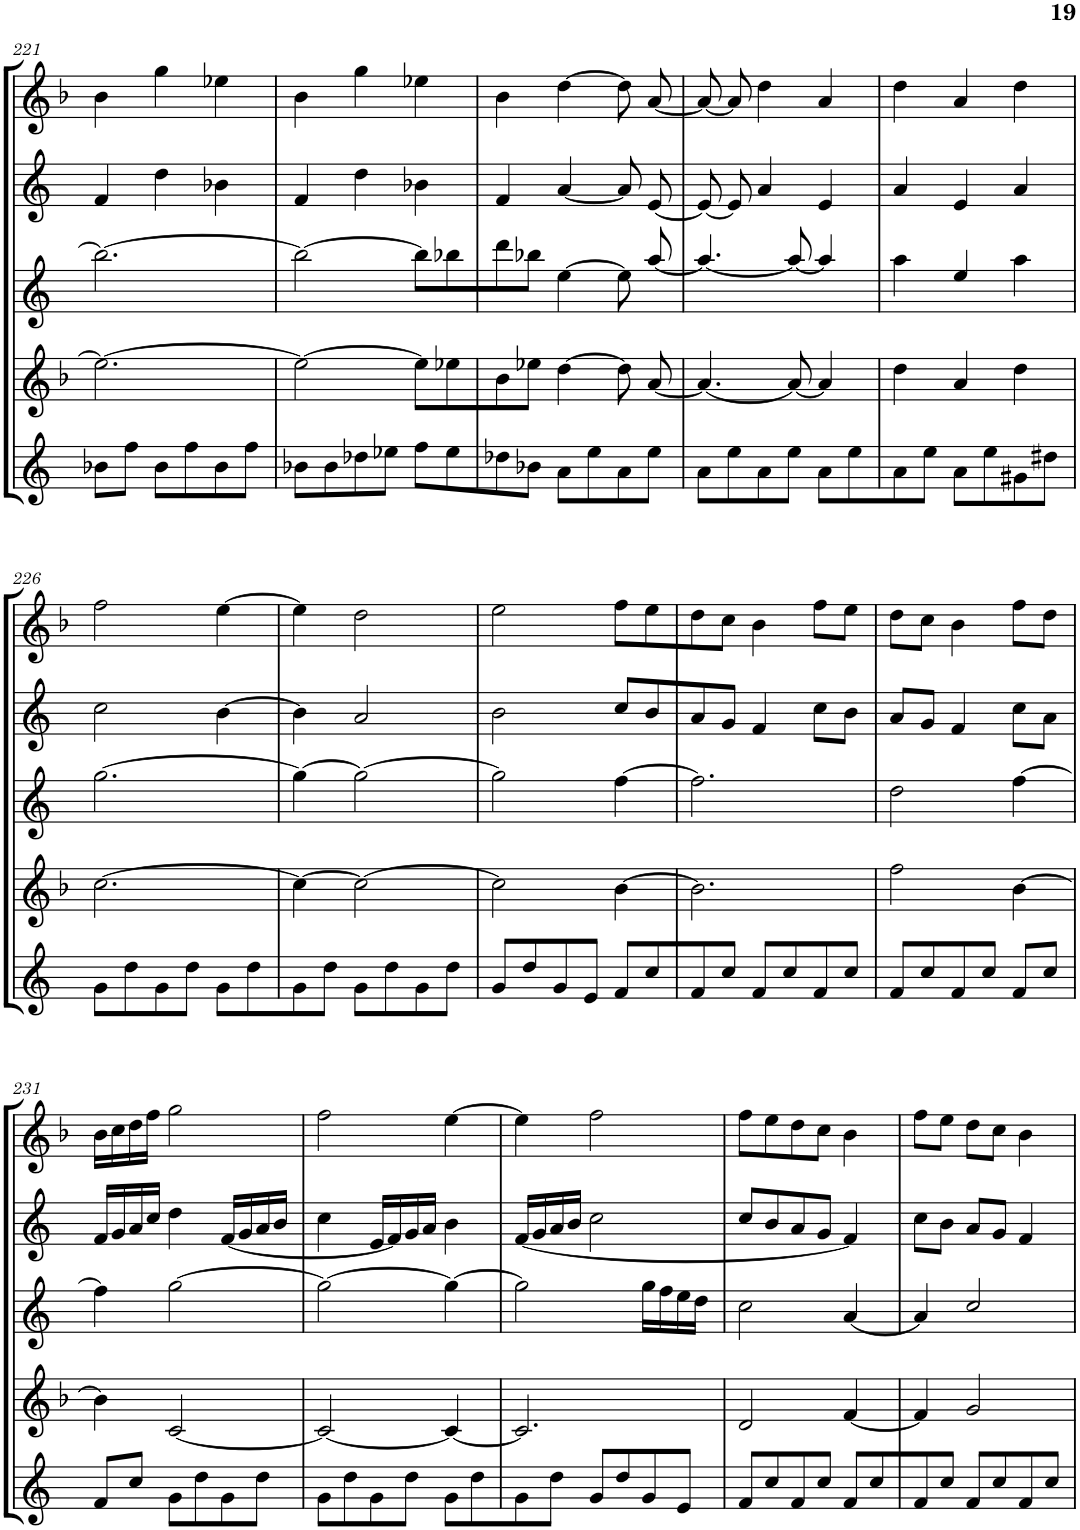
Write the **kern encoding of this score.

**kern	**kern	**kern	**kern	**kern
*part5	*part4	*part3	*part2	*part1
*staff5	*staff4	*staff3	*staff2	*staff1
*I"Baritone Saxophone	*I"Tenor Saxophone	*I"Alto Saxophone	*I"Alto Saxophone	*I"Soprano Saxophone
*I'Bar Sax	*I'T Sax	*I'A Sax	*I'A Sax	*I'S Sax
!!LO:PB:g=z
*clefG2	*clefG2	*clefG2	*clefG2	*clefG2
*Trd12c21	*Trd8c14	*Trd5c9	*Trd5c9	*Trd1c2
*k[]	*k[b-]	*k[]	*k[]	*k[b-]
*M3/4	*M3/4	*M3/4	*M3/4	*M3/4
=221	=221	=221	=221	=221
8b-X\L	2.ee-\_	2.bb-\_	4f/	4b-\
8ff\J	.	.	.	.
8b-\L	.	.	4dd\	4gg\
8ff\	.	.	.	.
8b-\	.	.	4b-X\	4ee-X\
8ff\J	.	.	.	.
=222	=222	=222	=222	=222
8b-X\L	2ee-\_	2bb-\_	4f/	4b-\
8b-\	.	.	.	.
8dd-X\	.	.	4dd\	4gg\
8ee-X\J	.	.	.	.
8ff\L	8ee-\L]	8bb-\L]	4b-X\	4ee-X\
8ee-\	8ee-X\	8bb-X\	.	.
=223	=223	=223	=223	=223
8dd-X\	8b-\	8ddd\	4f/	4b-\
8b-X\J	8ee-X\J	8bb-X\J	.	.
8a\L	[4dd\	[4ee\	[4a/	[4dd\
8ee\	.	.	.	.
8a\	8dd\]	8ee\]	8a/]	8dd\]
8ee\J	[8a/	[8aa/	[8e/	[8a/
=224	=224	=224	=224	=224
8a\L	4.a/_	4.aa/_	8e/_	8a/_
8ee\	.	.	8e/]	8a/]
8a\	.	.	4a/	4dd\
8ee\J	8a/_	8aa/_	.	.
8a\L	4a/]	4aa/]	4e/	4a/
8ee\	.	.	.	.
=225	=225	=225	=225	=225
8a\	4dd\	4aa\	4a/	4dd\
8ee\J	.	.	.	.
8a\L	4a/	4ee/	4e/	4a/
8ee\	.	.	.	.
8g#X\	4dd\	4aa\	4a/	4dd\
8dd#X\J	.	.	.	.
!!LO:LB:g=z
=226	=226	=226	=226	=226
8g\L	[2.cc\	[2.gg\	2cc\	2ff\
8dd\	.	.	.	.
8g\	.	.	.	.
8dd\J	.	.	.	.
8g\L	.	.	[4b\	[4ee\
8dd\	.	.	.	.
=227	=227	=227	=227	=227
8g\	4cc\_	4gg\_	4b\]	4ee\]
8dd\J	.	.	.	.
8g\L	2cc\_	2gg\_	2a/	2dd\
8dd\	.	.	.	.
8g\	.	.	.	.
8dd\J	.	.	.	.
=228	=228	=228	=228	=228
8g/L	2cc\]	2gg\]	2b\	2ee\
8dd/	.	.	.	.
8g/	.	.	.	.
8e/J	.	.	.	.
8f/L	[4b-\	[4ff\	8cc/L	8ff\L
8cc/	.	.	8b/	8ee\
=229	=229	=229	=229	=229
8f/	2.b-\]	2.ff\]	8a/	8dd\
8cc/J	.	.	8g/J	8cc\J
8f/L	.	.	4f/	4b-\
8cc/	.	.	.	.
8f/	.	.	8cc\L	8ff\L
8cc/J	.	.	8b\J	8ee\J
=230	=230	=230	=230	=230
8f/L	2ff\	2dd\	8a/L	8dd\L
8cc/	.	.	8g/J	8cc\J
8f/	.	.	4f/	4b-\
8cc/J	.	.	.	.
8f/L	[4b-\	[4ff\	8cc\L	8ff\L
8cc/J	.	.	8a\J	8dd\J
!!LO:LB:g=z
=231	=231	=231	=231	=231
8f/L	4b-\]	4ff\]	16f/LL	16b-\LL
.	.	.	16g/	16cc\
8cc/J	.	.	16a/	16dd\
.	.	.	16cc/JJ	16ff\JJ
8g\L	[2c/	[2gg\	4dd\	2gg\
8dd\	.	.	.	.
8g\	.	.	[16f/LL	.
.	.	.	16g/	.
8dd\J	.	.	16a/	.
.	.	.	16b/JJ	.
=232	=232	=232	=232	=232
8g\L	2c/_	2gg\_	4cc\	2ff\
8dd\	.	.	.	.
8g\	.	.	16e/LL	.
.	.	.	16f/]	.
8dd\J	.	.	16g/	.
.	.	.	16a/JJ	.
8g\L	4c/_	4gg\_	4b\	[4ee\
8dd\	.	.	.	.
=233	=233	=233	=233	=233
8g\	2.c/]	2gg\]	[16f/LL	4ee\]
.	.	.	16g/	.
8dd\J	.	.	16a/	.
.	.	.	16b/JJ	.
8g/L	.	.	2cc\	2ff\
8dd/	.	.	.	.
8g/	.	16gg\LL	.	.
.	.	16ff\	.	.
8e/J	.	16ee\	.	.
.	.	16dd\JJ	.	.
=234	=234	=234	=234	=234
8f/L	2d/	2cc\	8cc/L	8ff\L
8cc/	.	.	8b/	8ee\
8f/	.	.	8a/	8dd\
8cc/J	.	.	8g/J	8cc\J
8f/L	[4f/	[4a/	4f/]	4b-\
8cc/	.	.	.	.
=235	=235	=235	=235	=235
8f/	4f/]	4a/]	8cc\L	8ff\L
8cc/J	.	.	8b\J	8ee\J
8f/L	2g/	2cc/	8a/L	8dd\L
8cc/	.	.	8g/J	8cc\J
8f/	.	.	4f/	4b-\
8cc/J	.	.	.	.
=	=	=	=	=
*-	*-	*-	*-	*-
